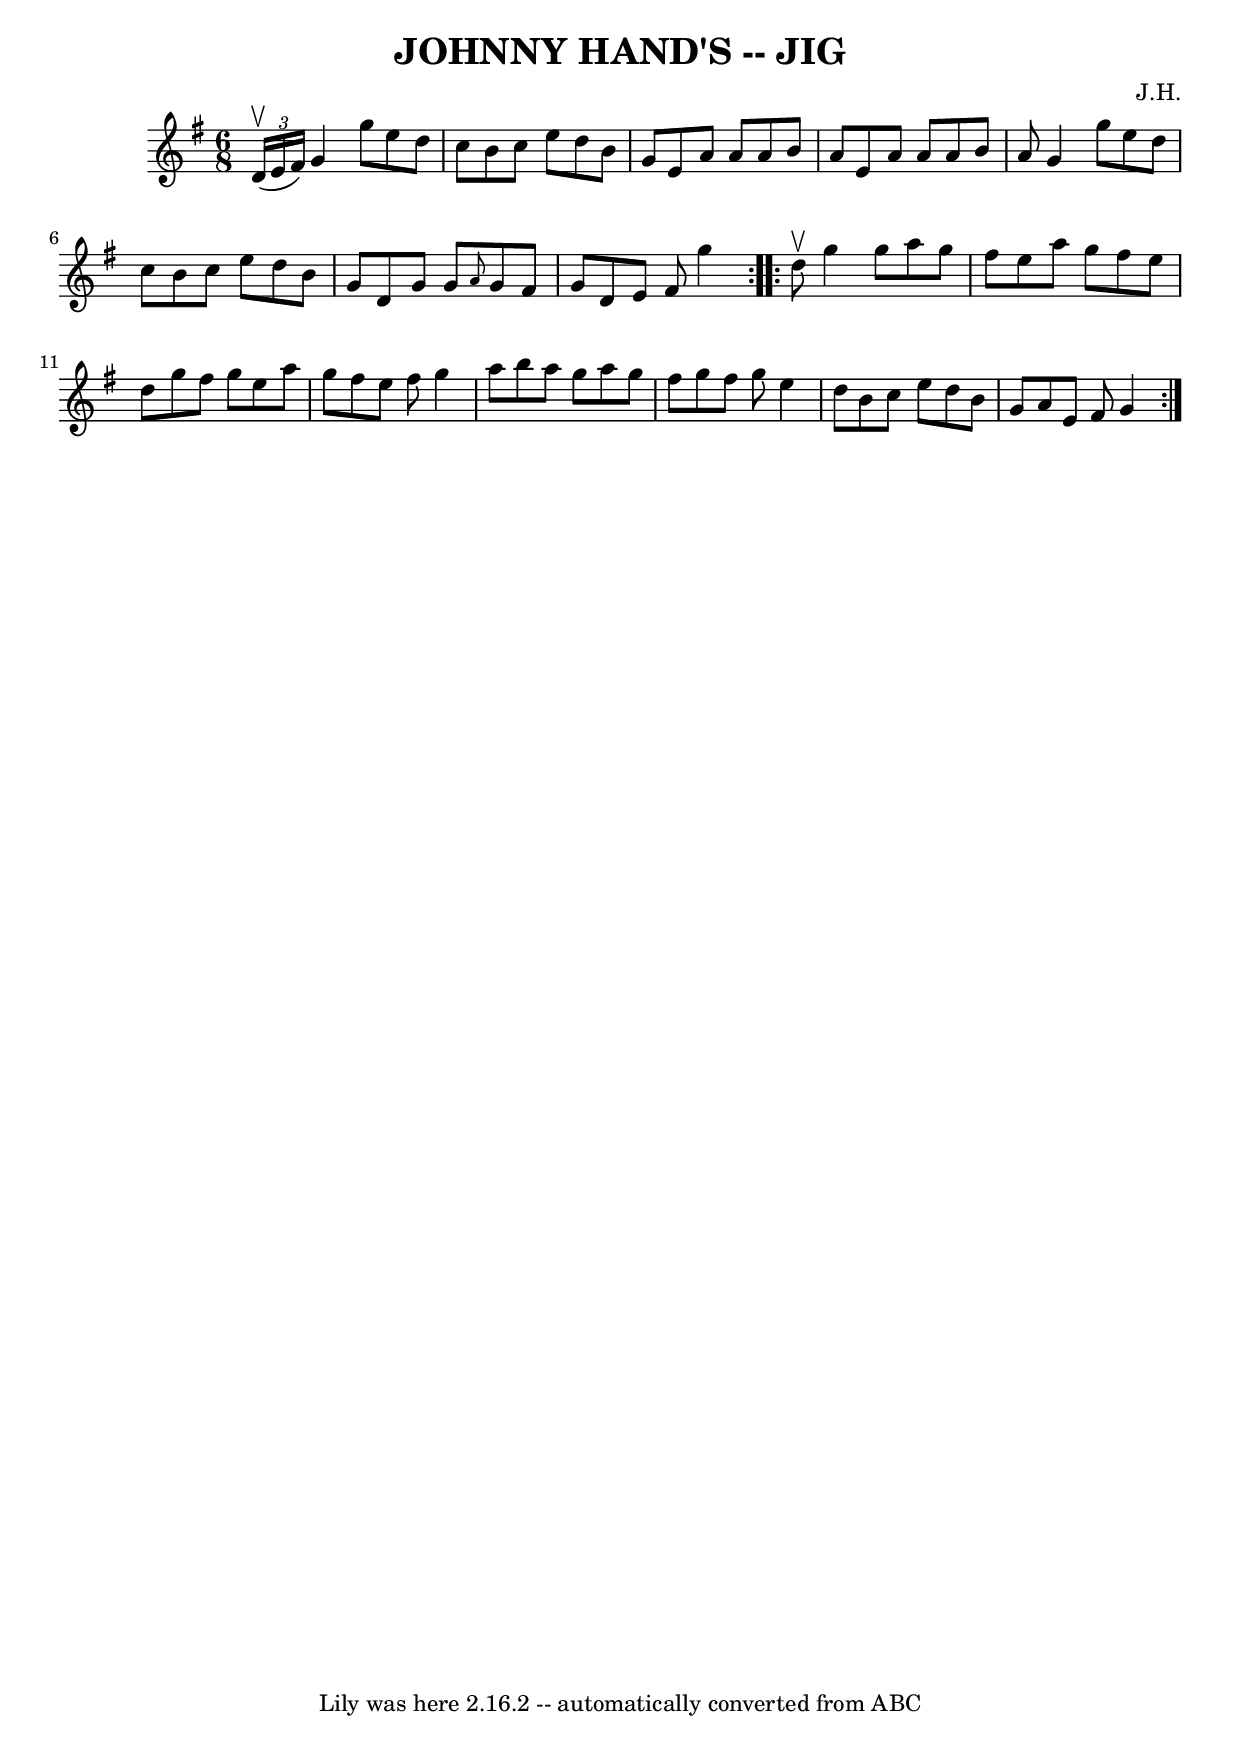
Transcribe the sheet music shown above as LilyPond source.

\version "2.16.2"
\include "Mammoth.ily"
\header {
  %% book = "Ryan's Mammoth Collection of Fiddle Tunes"
 composer = "J.H."
 crossRefNumber = "1"
 footnotes = ""
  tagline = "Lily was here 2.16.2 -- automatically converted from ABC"
  title = "JOHNNY HAND'S -- JIG"

}
voicedefault =  {



  \repeat volta 2 {

    \time 6/8 
    \key g \major
    \times 2/3 { d'16 (^\upbow e'16 fis'16)  	       }     |
 g'4 g''8 e''8 d''8 c''8    |
 b'8 c''8 e''8 d''8 b'8 g'8     |
 e'8 a'8 a'8 a'8 b'8 a'8  |
 e'8 a'8 a'8 a'8 b'8 a'8        |
 g'4 g''8 e''8 d''8 c''8     |
 b'8 c''8 e''8 d''8 b'8 g'8     |
 d'8 g'8 g'8  \grace { a'8   			} g'8 fis'8 g'8    |
 d'8 e'8 fis'8 g''4    
  }     
  \repeat volta 2 { d''8^\upbow        |
 g''4 g''8 a''8 g''8 fis''8    |
 e''8 a''8 g''8 fis''8 e''8 d''8     |
 g''8 fis''8 g''8 e''8 a''8 g''8     |
 fis''8 e''8 fis''8 g''4 a''8         |
 b''8 a''8 g''8 a''8 g''8 fis''8     |
 g''8 fis''8 g''8 e''4 d''8    |
 b'8 c''8 e''8 d''8 b'8 g'8     |
 a'8 e'8 fis'8 g'4    
  }   

}

\score{
  <<

    \context Staff="default"
    {
      \voicedefault 
      
    }

  >>
  \layout {
    
  }
  \midi {
  }

}
